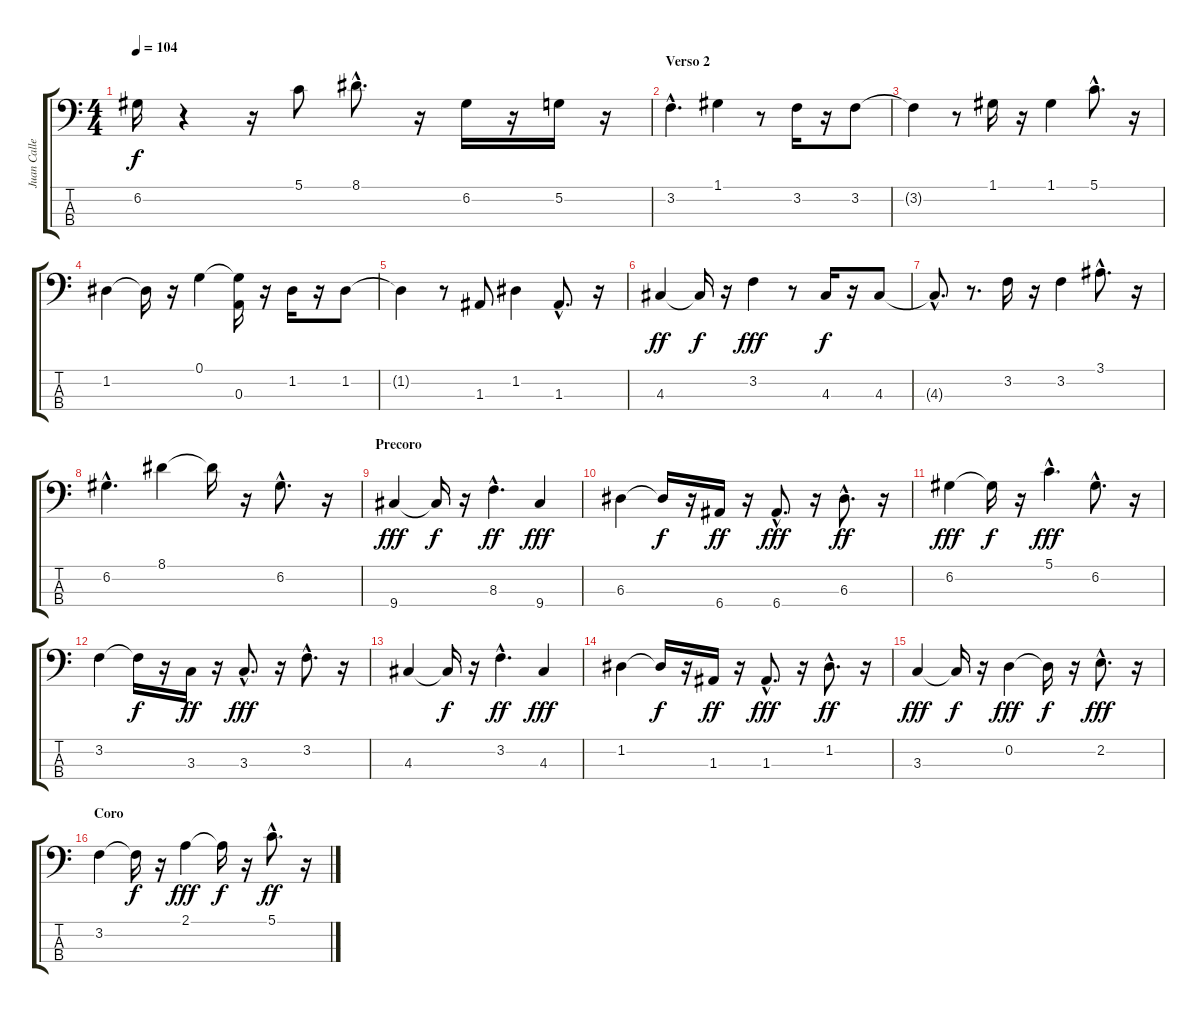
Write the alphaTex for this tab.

\track ("Juan Calleros" "Juan Calle") {instrument electricbassfinger}
\staff {score tabs}
\tuning (G2 D2 A1 E1) {hide}
\ts (4 4)
\tempo 104
\clef f4
\ks c
6.2{t}.16{dy f} r.4 r.16 5.1.8 8.1{hac}.8{d} r.16 6.2.16 r.16 5.2.16 r.16 |
\section ("" "Verso 2")
3.2{hac}.4{d} 1.1.4 r.8 3.2.16 r.16 3.2.8 |
3.2{t}.4 r.8 1.1.16 r.16 1.1.4 5.1{hac}.8{d} r.16 |
1.2.4 1.2{t}.16 r.16 0.1.4 (0.1{t} 0.3).16 r.16 1.2.16 r.16 1.2.8 |
1.2{t}.4 r.8 1.3.8 1.2.4 1.3{hac}.8{d} r.16 |
4.3.4{dy ff} 4.3{t}.16{dy f} r.16 3.2.4{dy fff} r.8 4.3.16{dy f} r.16 4.3.8 |
4.3{hac t}.8{d} r.8{d} 3.2.16 r.16 3.2.4 3.1{hac}.8{d} r.16 |
6.2{hac}.4{d} 8.1.4 8.1{t}.16 r.16 6.2{hac}.8{d} r.16 |
\section ("" "Precoro")
9.4.4{dy fff} 9.4{t}.16{dy f} r.16 8.3{hac}.4{d dy ff} 9.4.4{dy fff} |
6.3.4 6.3{t}.16{dy f} r.16 6.4.16{dy ff} r.16 6.4{hac}.8{d dy fff} r.16 6.3{hac}.8{d dy ff} r.16 |
6.2.4{dy fff} 6.2{t}.16{dy f} r.16 5.1{hac}.4{d dy fff} 6.2{hac}.8{d} r.16 |
3.2.4 3.2{t}.16{dy f} r.16 3.3.16{dy ff} r.16 3.3{hac}.8{d dy fff} r.16 3.2{hac}.8{d} r.16 |
4.3.4 4.3{t}.16{dy f} r.16 3.2{hac}.4{d dy ff} 4.3.4{dy fff} |
1.2.4 1.2{t}.16{dy f} r.16 1.3.16{dy ff} r.16 1.3{hac}.8{d dy fff} r.16 1.2{hac}.8{d dy ff} r.16 |
3.3.4{dy fff} 3.3{t}.16{dy f} r.16 0.2.4{dy fff} 0.2{t}.16{dy f} r.16 2.2{hac}.8{d dy fff} r.16 |
\section ("" "Coro")
3.2.4 3.2{t}.16{dy f} r.16 2.1.4{dy fff} 2.1{t}.16{dy f} r.16 5.1{hac}.8{d dy ff} r.16
